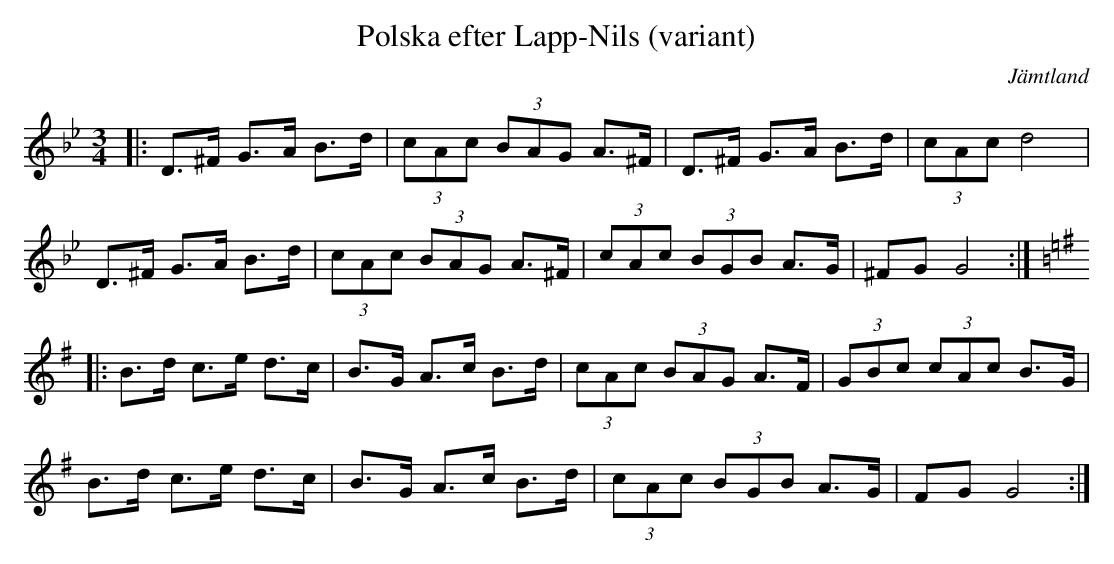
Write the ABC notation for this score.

X:1
T:Polska efter Lapp-Nils (variant)
O:Jämtland
M:3/4
L:1/8
K:Gm
|: D>^F G>A B>d | (3cAc (3BAG A>^F | D>^F G>A B>d | (3cAc d4 |
D>^F G>A B>d | (3cAc (3BAG A>^F | (3cAc (3BGB A>G | ^FG G4 :|[K:G]
|: B>d c>e d>c | B>G A>c B>d | (3cAc (3BAG A>F |(3GBc (3cAc B>G |
B>d c>e d>c | B>G A>c B>d | (3cAc (3BGB A>G | FG G4 :|]
